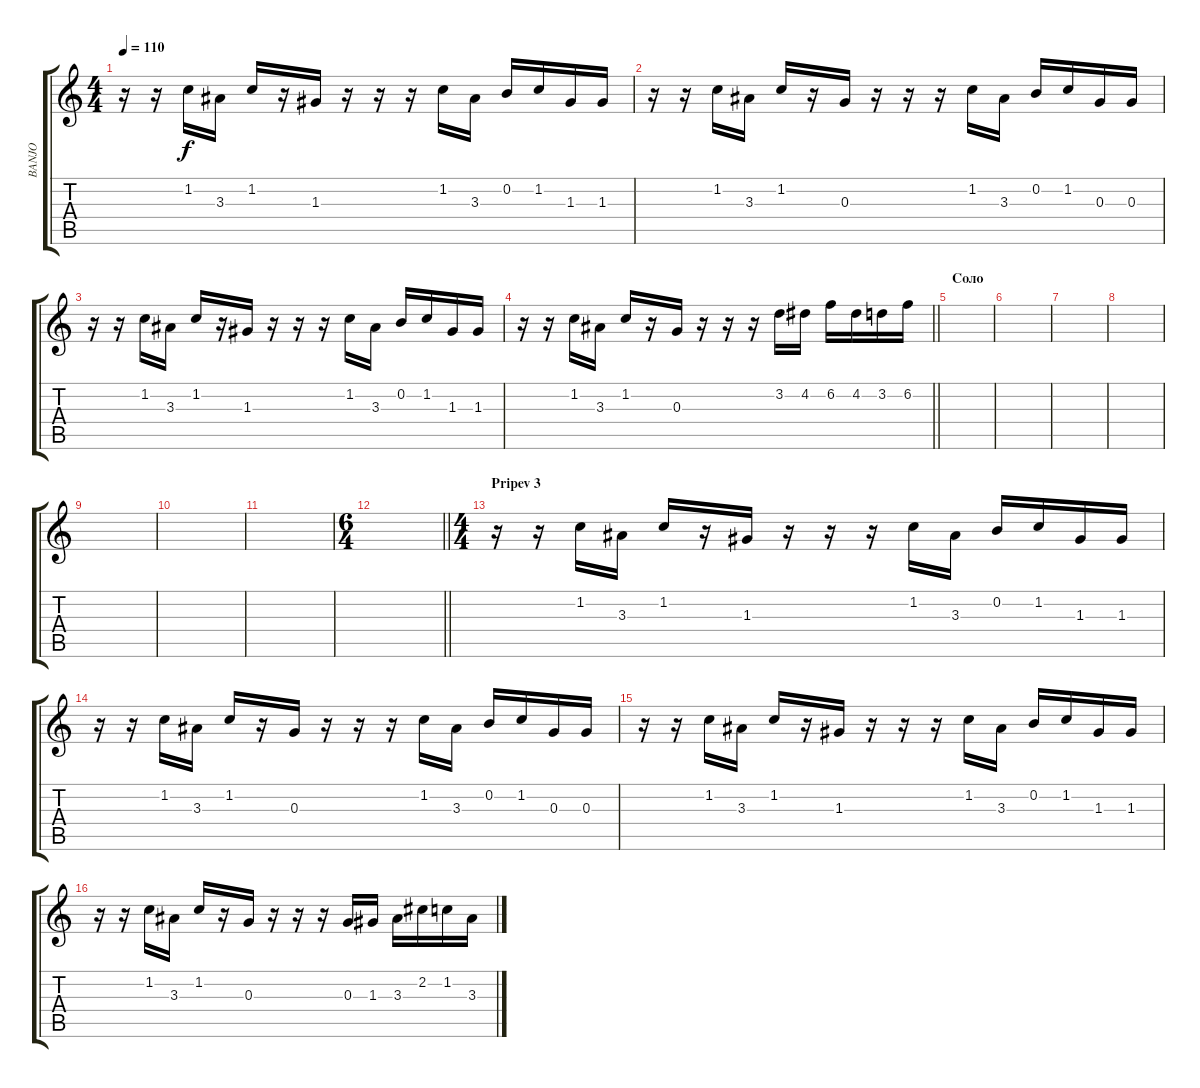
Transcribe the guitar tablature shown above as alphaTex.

\track ("BANJO" "BANJO") {instrument banjo}
\staff {score tabs}
\tuning (E4 B3 G3 D3 A2 E2) {hide}
\displaytranspose 12
\ts (4 4)
\tempo 110
\clef g2
\ks c
r.16{dy f} r.16 1.2.16 3.3.16 1.2.16 r.16 1.3.16 r.16 r.16 r.16 1.2.16 3.3.16 0.2.16 1.2.16 1.3.16 1.3.16 |
r.16 r.16 1.2.16 3.3.16 1.2.16 r.16 0.3.16 r.16 r.16 r.16 1.2.16 3.3.16 0.2.16 1.2.16 0.3.16 0.3.16 |
r.16 r.16 1.2.16 3.3.16 1.2.16 r.16 1.3.16 r.16 r.16 r.16 1.2.16 3.3.16 0.2.16 1.2.16 1.3.16 1.3.16 |
\barLineRight lightlight
r.16 r.16 1.2.16 3.3.16 1.2.16 r.16 0.3.16 r.16 r.16 r.16 3.2.16 4.2.16 6.2.16 4.2.16 3.2.16 6.2.16 |
\section ("" "Соло")
|
|
|
|
|
|
|
\ts (6 4)
\barLineRight lightlight
|
\ts (4 4)
\section ("" "Pripev 3")
r.16 r.16 1.2.16 3.3.16 1.2.16 r.16 1.3.16 r.16 r.16 r.16 1.2.16 3.3.16 0.2.16 1.2.16 1.3.16 1.3.16 |
r.16 r.16 1.2.16 3.3.16 1.2.16 r.16 0.3.16 r.16 r.16 r.16 1.2.16 3.3.16 0.2.16 1.2.16 0.3.16 0.3.16 |
r.16 r.16 1.2.16 3.3.16 1.2.16 r.16 1.3.16 r.16 r.16 r.16 1.2.16 3.3.16 0.2.16 1.2.16 1.3.16 1.3.16 |
r.16 r.16 1.2.16 3.3.16 1.2.16 r.16 0.3.16 r.16 r.16 r.16 0.3.16 1.3.16 3.3.16 2.2.16 1.2.16 3.3.16
